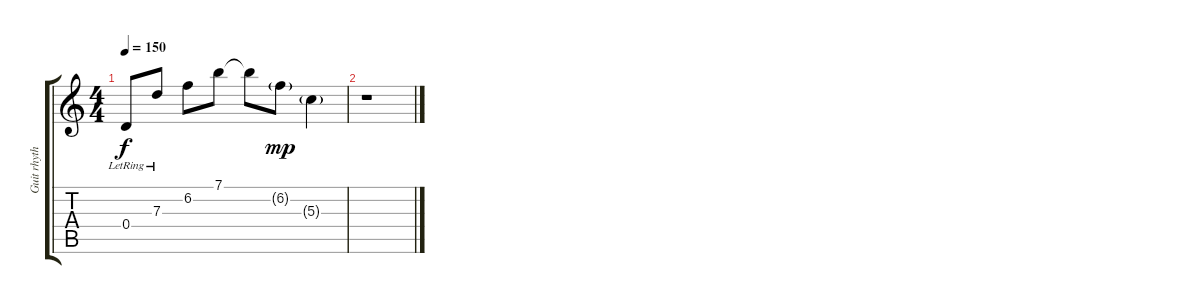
\track ("Guit rhythm" "Guit rhyth") {instrument distortionguitar}
\staff {score tabs}
\tuning (E4 B3 G3 D3 A2 E2) {hide}
\ts (4 4)
\tempo 150
\clef g2
\ks c
0.4{lr}.8{dy f} 7.3{lr}.8 6.2.8 7.1.8 7.1{t}.8 6.2{g}.8{dy mp} 5.3{g}.4 |
r.1
